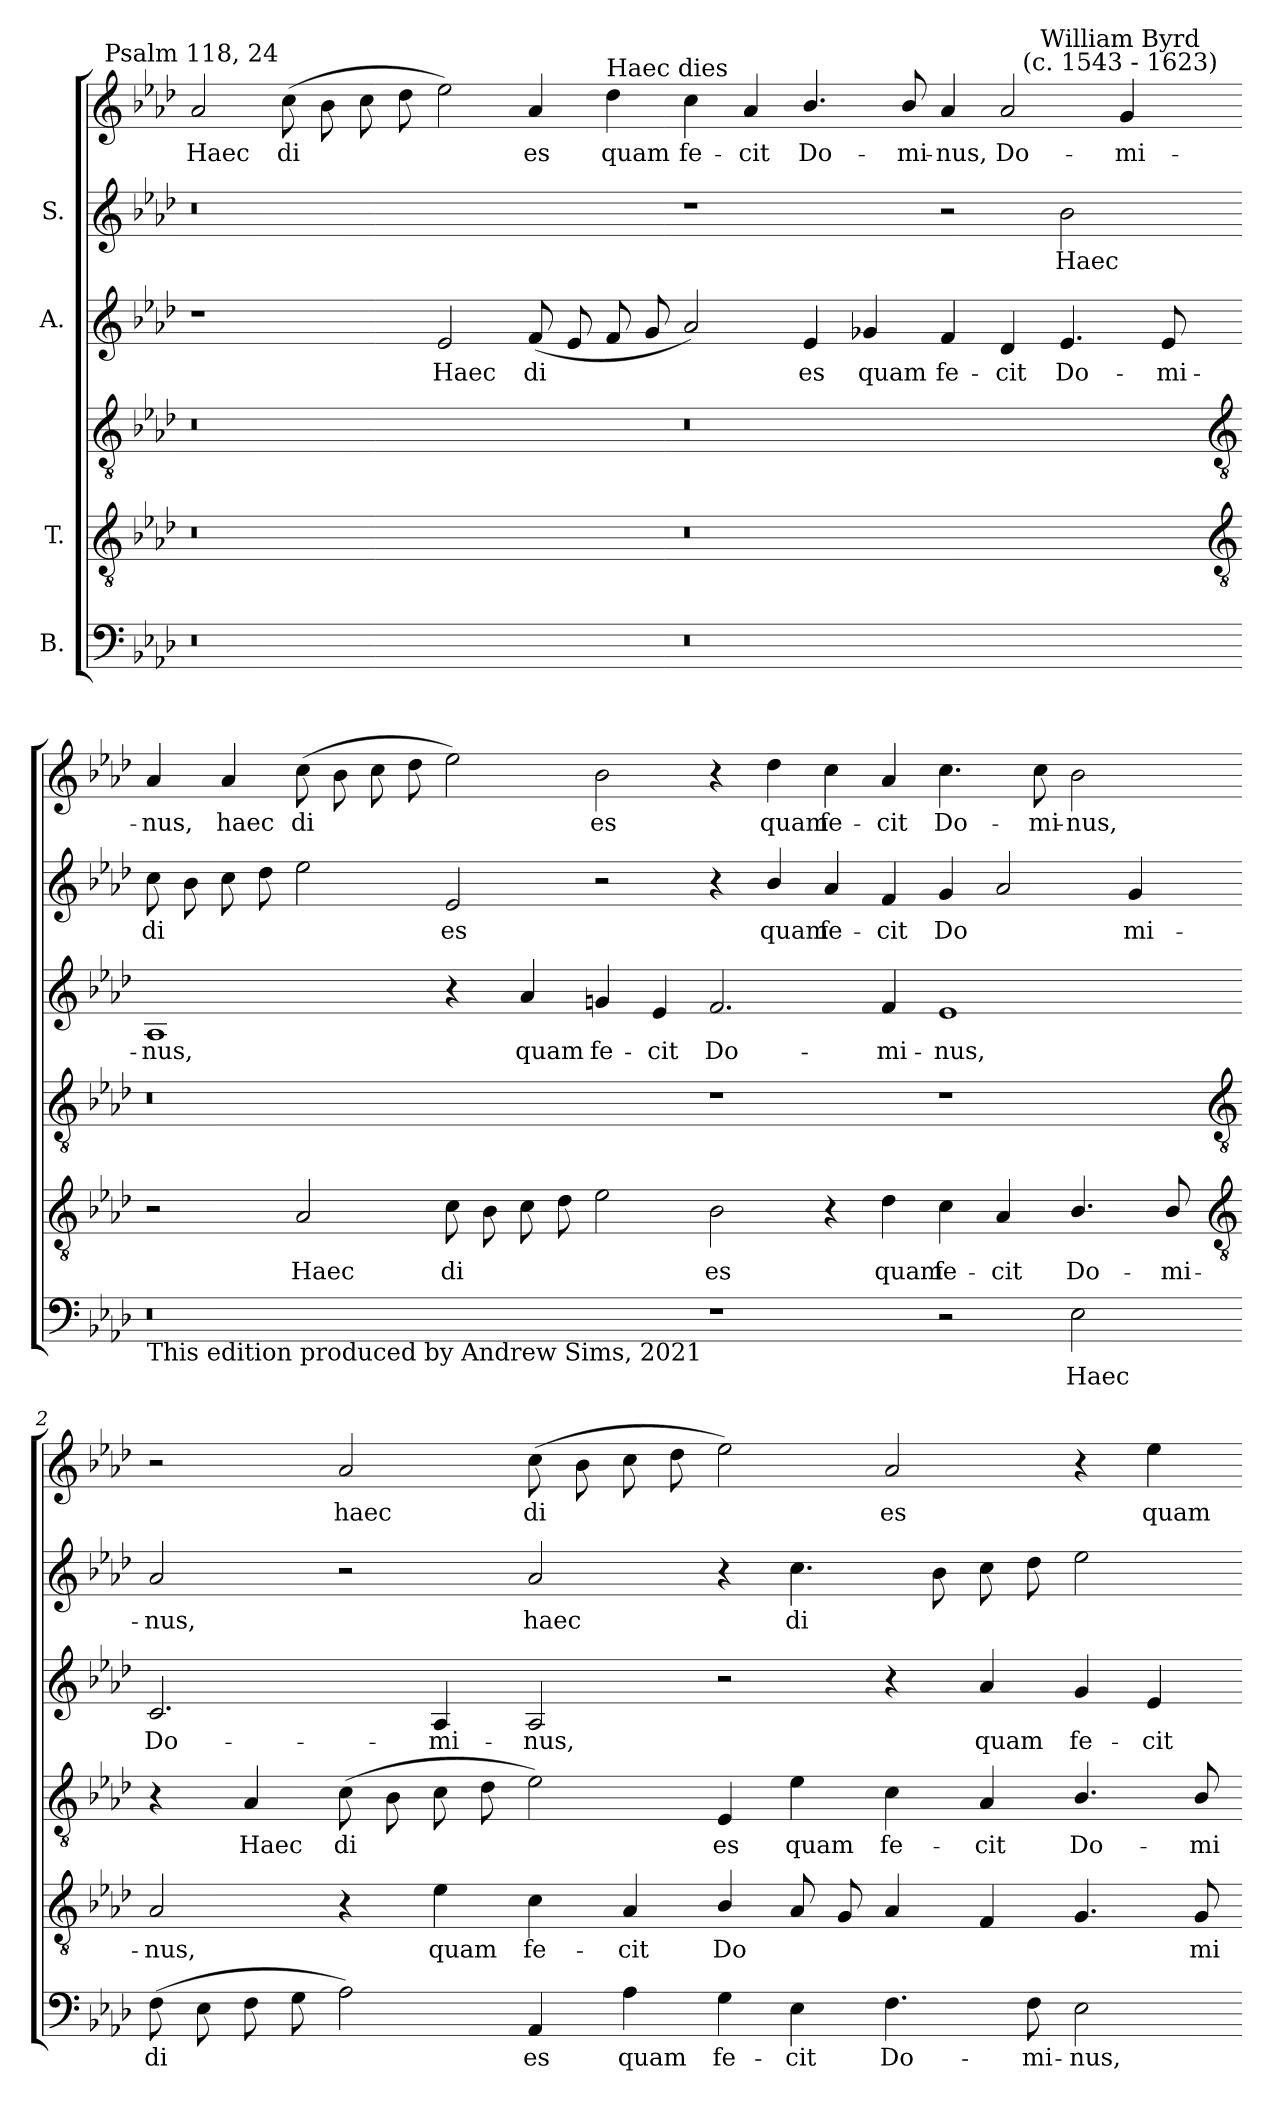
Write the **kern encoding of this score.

**kern	**text	**kern	**text	**kern	**text	**kern	**text	**kern	**text	**kern	**text
*part4	*part4	*part3	*part3	*part3	*part3	*part2	*part2	*part1	*part1	*part1	*part1
*staff6	*staff6	*staff5	*staff5	*staff4	*staff4	*staff3	*staff3	*staff2	*staff2	*staff1	*staff1
*I"B.	*	*I"T.	*	*	*	*I"A.	*	*I"S.	*	*	*
*clefF4	*	*clefGv2	*	*clefGv2	*	*clefG2	*	*clefG2	*	*clefG2	*
*k[b-e-a-d-]	*	*k[b-e-a-d-]	*	*k[b-e-a-d-]	*	*k[b-e-a-d-]	*	*k[b-e-a-d-]	*	*k[b-e-a-d-]	*
*A-:	*	*A-:	*	*A-:	*	*A-:	*	*A-:	*	*A-:	*
=	=	=	=	=	=	=	=	=	=	=	=
!	!	!	!	!	!	!	!	!	!	!LO:TX:a:cj:t=Psalm 118, 24	!
!	!	!	!	!	!	!	!	!	!	!	!LO:LY:b
0r	.	0r	.	0r	.	1r	.	0r	.	2a-	Haec
!	!	!	!	!	!	!	!	!	!	!	!LO:LY:b
.	.	.	.	.	.	.	.	.	.	(>8cc	di
.	.	.	.	.	.	.	.	.	.	8b-	.
.	.	.	.	.	.	.	.	.	.	8cc	.
.	.	.	.	.	.	.	.	.	.	8dd-	.
!	!	!	!	!	!	!	!LO:LY:b	!	!	!	!
.	.	.	.	.	.	2e-	Haec	.	.	2ee-)	.
!	!	!	!	!	!	!	!LO:LY:b	!	!	!	!LO:LY:b
.	.	.	.	.	.	(<8f	di	.	.	4a-	es
.	.	.	.	.	.	8e-	.	.	.	.	.
!	!	!	!	!	!	!	!	!	!	!LO:TX:a:t=Haec dies	!
!	!	!	!	!	!	!	!	!	!	!	!LO:LY:b
.	.	.	.	.	.	8f	.	.	.	4dd-	quam
.	.	.	.	.	.	8g	.	.	.	.	.
!	!	!	!	!	!	!	!	!	!	!	!LO:LY:b
0r	.	0r	.	0r	.	2a-)	.	1r	.	4cc	fe-
!	!	!	!	!	!	!	!	!	!	!	!LO:LY:b
.	.	.	.	.	.	.	.	.	.	4a-	-cit
!	!	!	!	!	!	!	!LO:LY:b	!	!	!	!LO:LY:b
.	.	.	.	.	.	4e-	es	.	.	4.b-/	Do-
!	!	!	!	!	!	!	!LO:LY:b	!	!	!	!
.	.	.	.	.	.	4g-X	quam	.	.	.	.
!	!	!	!	!	!	!	!	!	!	!	!LO:LY:b
.	.	.	.	.	.	.	.	.	.	8b-/	-mi-
!	!	!	!	!	!	!	!LO:LY:b	!	!	!	!LO:LY:b
.	.	.	.	.	.	4f	fe-	2r	.	4a-	-nus,
!	!	!	!	!	!	!	!LO:LY:b	!	!	!	!LO:LY:b
.	.	.	.	.	.	4d-	-cit	.	.	2a-	Do-
!	!	!	!	!	!	!	!LO:LY:b	!	!LO:LY:b	!	!
.	.	.	.	.	.	4.e-	Do-	2b-	-Haec	.	.
!	!	!	!	!	!	!	!	!	!	!LO:TX:a:cj:t=William Byrd\n(c. 1543 - 1623)	!
!	!	!	!	!	!	!	!	!	!	!	!LO:LY:b
.	.	.	.	.	.	.	.	.	.	4g	-mi-
!	!	!	!	!	!	!	!LO:LY:b	!	!	!	!
.	.	.	.	.	.	8e-	-mi-	.	.	.	.
!!LO:LB:g=z
=1-	=1-	=1-	=1-	=1-	=1-	=1-	=1-	=1-	=1-	=1-	=1-
*	*	*clefGv2	*	*clefGv2	*	*	*	*	*	*	*
!LO:TX:b:t=This edition produced by Andrew Sims, 2021	!	!	!	!	!	!	!	!	!	!	!
!	!	!	!	!	!	!	!LO:LY:b	!	!LO:LY:b	!	!LO:LY:b
0r	.	2r	.	0r	.	1A-	-nus,	8cc	di	4a-	nus,
.	.	.	.	.	.	.	.	8b-	.	.	.
!	!	!	!	!	!	!	!	!	!	!	!LO:LY:b
.	.	.	.	.	.	.	.	8cc	.	4a-	haec
.	.	.	.	.	.	.	.	8dd-	.	.	.
!	!	!	!LO:LY:b	!	!	!	!	!	!	!	!LO:LY:b
.	.	2A-	Haec	.	.	.	.	2ee-	.	(>8cc	di
.	.	.	.	.	.	.	.	.	.	8b-	.
.	.	.	.	.	.	.	.	.	.	8cc	.
.	.	.	.	.	.	.	.	.	.	8dd-	.
!	!	!	!LO:LY:b	!	!	!	!	!	!LO:LY:b	!	!
.	.	8c	di	.	.	4r	.	2e-	es	2ee-)	.
.	.	8B-	.	.	.	.	.	.	.	.	.
!	!	!	!	!	!	!	!LO:LY:b	!	!	!	!
.	.	8c	.	.	.	4a-	quam	.	.	.	.
.	.	8d-	.	.	.	.	.	.	.	.	.
!	!	!	!	!	!	!	!LO:LY:b	!	!	!	!LO:LY:b
.	.	2e-	.	.	.	4g	fe-	2r	.	2b-	es
!	!	!	!	!	!	!	!LO:LY:b	!	!	!	!
.	.	.	.	.	.	4e-	-cit	.	.	.	.
!	!	!	!LO:LY:b	!	!	!	!LO:LY:b	!	!	!	!
1r	.	2B-	es	1r	.	2.f	Do-	4r	.	4r	.
!	!	!	!	!	!	!	!	!	!LO:LY:b	!	!LO:LY:b
.	.	.	.	.	.	.	.	4b-/	quam	4dd-	quam
!	!	!	!	!	!	!	!	!	!LO:LY:b	!	!LO:LY:b
.	.	4r	.	.	.	.	.	4a-	fe-	4cc	fe-
!	!	!	!LO:LY:b	!	!	!	!LO:LY:b	!	!LO:LY:b	!	!LO:LY:b
.	.	4d-	quam	.	.	4f	-mi-	4f	-cit	4a-	-cit
!	!	!	!LO:LY:b	!	!	!	!LO:LY:b	!	!LO:LY:b	!	!LO:LY:b
2r	.	4c	fe-	1r	.	1e-	-nus,	4g	Do	4.cc	Do-
!	!	!	!LO:LY:b	!	!	!	!	!	!	!	!
.	.	4A-	-cit	.	.	.	.	2a-	.	.	.
!	!	!	!	!	!	!	!	!	!	!	!LO:LY:b
.	.	.	.	.	.	.	.	.	.	8cc	-mi-
!	!LO:LY:b	!	!LO:LY:b	!	!	!	!	!	!	!	!LO:LY:b
2E-	Haec	4.B-/	Do-	.	.	.	.	.	.	2b-	-nus,
!	!	!	!	!	!	!	!	!	!LO:LY:b	!	!
.	.	.	.	.	.	.	.	4g	mi-	.	.
!	!	!	!LO:LY:b	!	!	!	!	!	!	!	!
.	.	8B-/	-mi-	.	.	.	.	.	.	.	.
!!LO:LB:g=z
=2-	=2-	=2-	=2-	=2-	=2-	=2-	=2-	=2-	=2-	=2-	=2-
*	*	*clefGv2	*	*clefGv2	*	*	*	*	*	*	*
!	!LO:LY:b	!	!LO:LY:b	!	!	!	!LO:LY:b	!	!LO:LY:b	!	!
(>8F	di	2A-	-nus,	4r	.	2.c	Do-	2a-	nus,	2r	.
8E-	.	.	.	.	.	.	.	.	.	.	.
!	!	!	!	!	!LO:LY:b	!	!	!	!	!	!
8F	.	.	.	4A-	-Haec	.	.	.	.	.	.
8G	.	.	.	.	.	.	.	.	.	.	.
!	!	!	!	!	!LO:LY:b	!	!	!	!	!	!LO:LY:b
2A-)	.	4r	.	(>8c	di	.	.	2r	.	2a-	-haec
.	.	.	.	8B-	.	.	.	.	.	.	.
!	!	!	!LO:LY:b	!	!	!	!LO:LY:b	!	!	!	!
.	.	4e-	quam	8c	.	4A-	-mi-	.	.	.	.
.	.	.	.	8d-	.	.	.	.	.	.	.
!	!LO:LY:b	!	!LO:LY:b	!	!	!	!LO:LY:b	!	!LO:LY:b	!	!LO:LY:b
4AA-	es	4c	fe-	2e-)	.	2A-	-nus,	2a-	haec	(>8cc	di
.	.	.	.	.	.	.	.	.	.	8b-	.
!	!LO:LY:b	!	!LO:LY:b	!	!	!	!	!	!	!	!
4A-	quam	4A-	-cit	.	.	.	.	.	.	8cc	.
.	.	.	.	.	.	.	.	.	.	8dd-	.
!	!LO:LY:b	!	!LO:LY:b	!	!LO:LY:b	!	!	!	!	!	!
4G	fe-	4B-/	Do	4E-	es	2r	.	4r	.	2ee-)	.
!	!LO:LY:b	!	!	!	!LO:LY:b	!	!	!	!LO:LY:b	!	!
4E-	-cit	8A-	.	4e-	quam	.	.	4.cc	di	.	.
.	.	8G	.	.	.	.	.	.	.	.	.
!	!LO:LY:b	!	!	!	!LO:LY:b	!	!	!	!	!	!LO:LY:b
4.F	Do-	4A-	.	4c	fe-	4r	.	.	.	2a-	es
.	.	.	.	.	.	.	.	8b-	.	.	.
!	!	!	!	!	!LO:LY:b	!	!LO:LY:b	!	!	!	!
.	.	4F	.	4A-	-cit	4a-	quam	8cc	.	.	.
!	!LO:LY:b	!	!	!	!	!	!	!	!	!	!
8F	-mi-	.	.	.	.	.	.	8dd-	.	.	.
!	!LO:LY:b	!	!	!	!LO:LY:b	!	!LO:LY:b	!	!	!	!
2E-	-nus,	4.G	.	4.B-/	Do-	4g	fe-	2ee-	.	4r	.
!	!	!	!	!	!	!	!LO:LY:b	!	!	!	!LO:LY:b
.	.	.	.	.	.	4e-	-cit	.	.	4ee-	quam
!	!	!	!LO:LY:b	!	!LO:LY:b	!	!	!	!	!	!
.	.	8G	mi-	8B-/	-mi-	.	.	.	.	.	.
=-	=-	=-	=-	=-	=-	=-	=-	=-	=-	=-	=-
*-	*-	*-	*-	*-	*-	*-	*-	*-	*-	*-	*-
